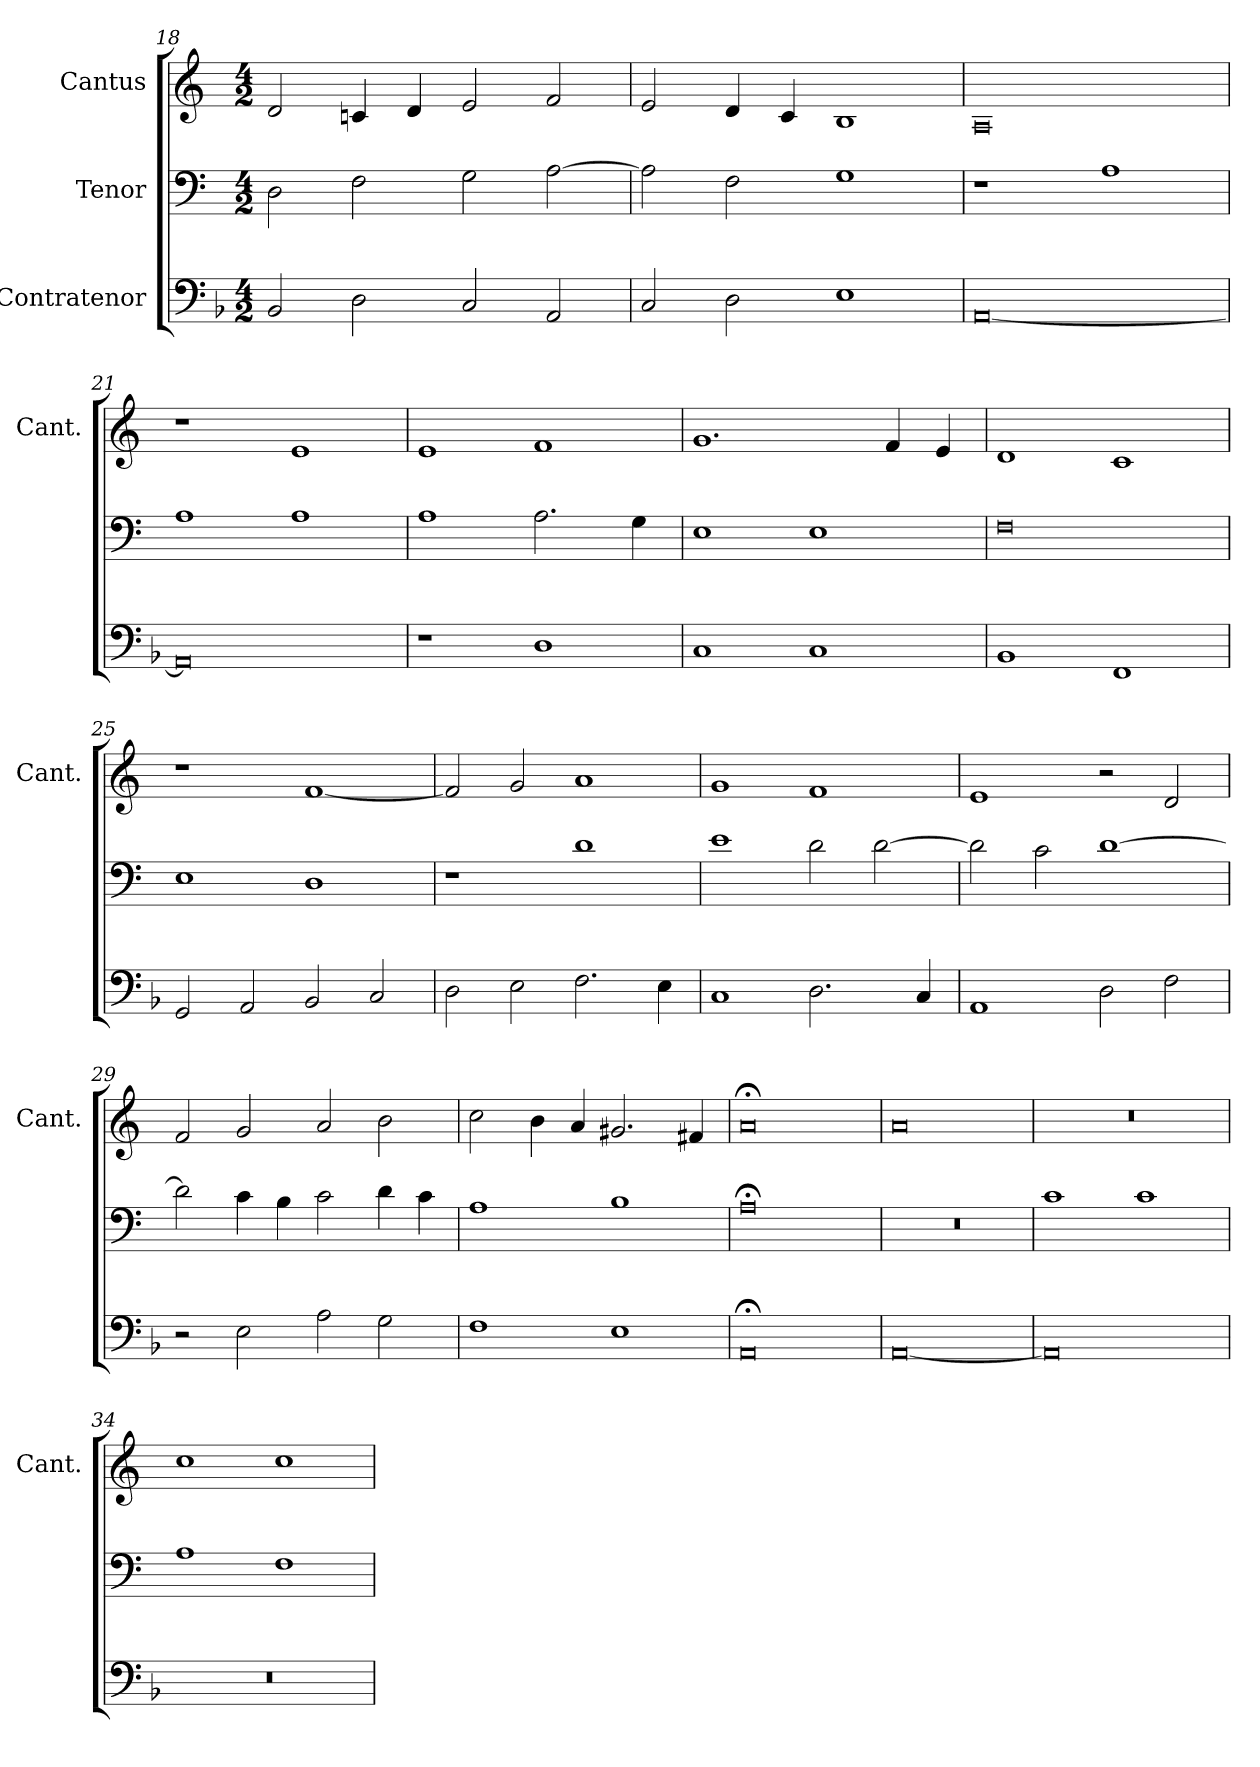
**kern	**kern	**kern
*part3	*part2	*part1
*staff3	*staff2	*staff1
*I"Contratenor	*I"Tenor	*I"Cantus
*	*	*I'Cant.
*clefF4	*clefF4	*clefG2
*k[b-]	*k[]	*k[]
*F:	*C:	*C:
*M4/2	*M4/2	*M4/2
=18	=18	=18
2BB-/	2D\	2d/
2D\	2F\	4cn/
.	.	4d/
2C/	2G\	2e/
2AA/	[2A\	2f/
=19	=19	=19
2C/	2A\]	2e/
2D\	2F\	4d/
.	.	4c/
1E\	1G\	1B/
=20	=20	=20
[0AA/	1r	0A/
.	1A\	.
=21	=21	=21
0AA/]	1A\	1r
.	1A\	1e/
=22	=22	=22
1r	1A\	1e/
1D\	2.A\	1f/
.	4G\	.
=23	=23	=23
1C/	1E\	1.g/
1C/	1E\	.
.	.	4f/
.	.	4e/
=24	=24	=24
1BB-/	0F\	1d/
1FF/	.	1c/
=25	=25	=25
2GG/	1E\	1r
2AA/	.	.
2BB-/	1D\	[1f/
2C/	.	.
=26	=26	=26
2D\	1r	2f/]
2E\	.	2g/
2.F\	1d\	1a/
4E\	.	.
=27	=27	=27
1C/	1e\	1g/
2.D\	2d\	1f/
.	[2d\	.
4C/	.	.
=28	=28	=28
1AA/	2d\]	1e/
.	2c\	.
2D\	[1d\	2r
2F\	.	2d/
=29	=29	=29
2r	2d\]	2f/
2E\	4c\	2g/
.	4B\	.
2A\	2c\	2a/
2G\	4d\	2b\
.	4c\	.
=30	=30	=30
1F\	1A\	2cc\
.	.	4b\
.	.	4a/
1E\	1B\	2.g#X/
.	.	4f#X/
=31	=31	=31
0AA;</	0A;<\	0a;</
=32	=32	=32
[0AA/	0r	0a/
=33	=33	=33
0AA/]	1c\	0r
.	1c\	.
=34	=34	=34
0r	1A\	1cc\
.	1F\	1cc\
=	=	=
*-	*-	*-
